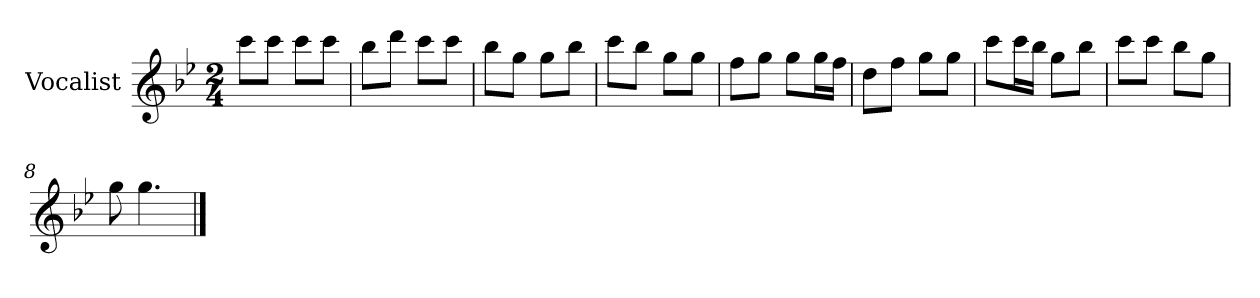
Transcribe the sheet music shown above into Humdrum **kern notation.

**kern
*part1
*staff1
*I"Vocalist
*k[b-e-]
*B-:
*M2/4
=
8cccL
8cccJ
8cccL
8cccJ
=1
8bb-L
8dddJ
8cccL
8cccJ
=2
8bb-L
8ggJ
8ggL
8bb-J
=3
8cccL
8bb-J
8ggL
8ggJ
=4
8ffL
8ggJ
8ggL
16ggL
16ffJJ
=5
8ddL
8ffJ
8ggL
8ggJ
=6
8cccL
16cccL
16bb-JJ
8ggL
8bb-J
=7
8cccL
8cccJ
8bb-L
8ggJ
=8
8gg
4.gg
==
*-
